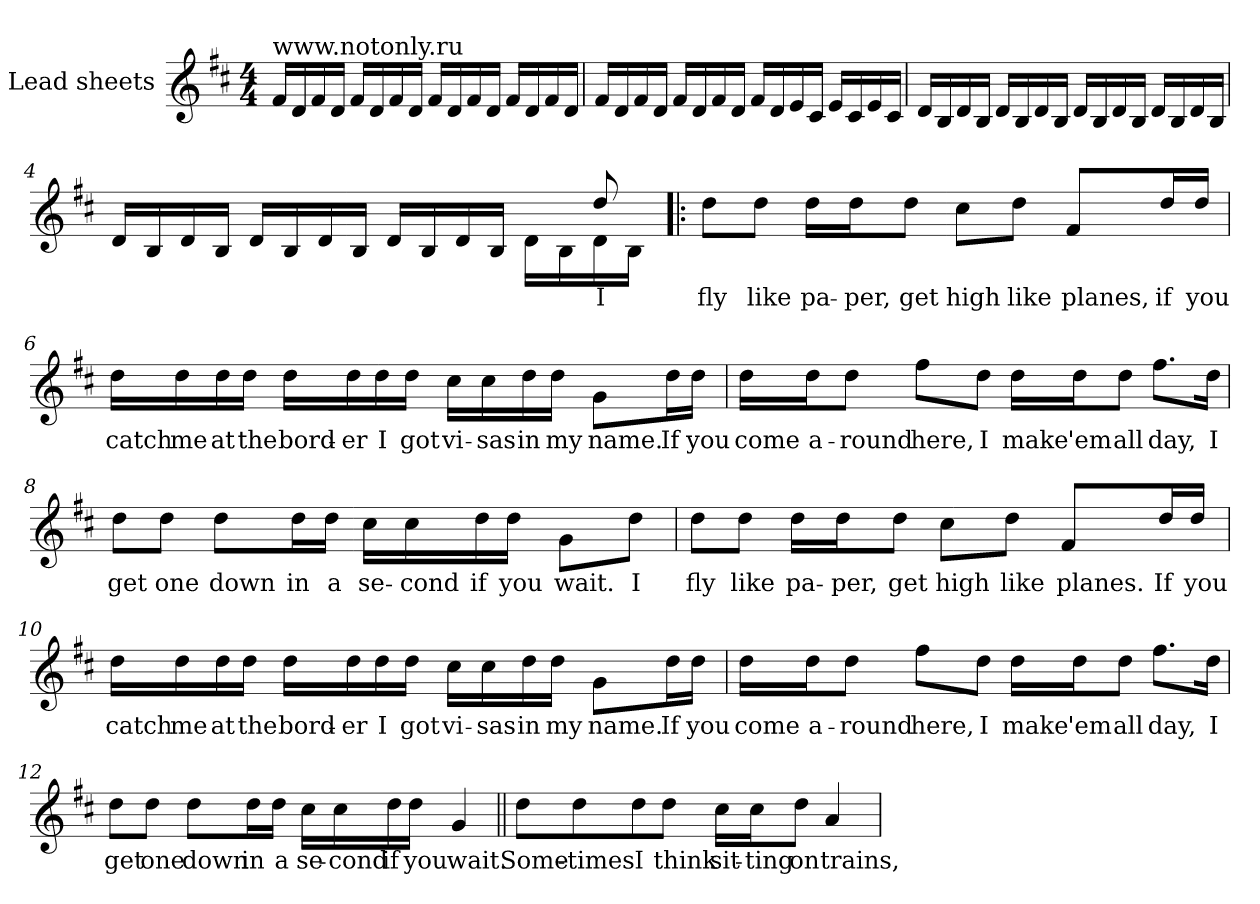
**kern	**text
*part1	*part1
*staff1	*staff1
*I"Lead sheets	*
*clefG2	*
*k[f#c#]	*
*D:	*
*M4/4	*
*MM85	*
=1	=1
!LO:TX:a:t=www.notonly.ru	!
16f#LL	.
16d	.
16f#	.
16dJJ	.
16f#LL	.
16d	.
16f#	.
16dJJ	.
16f#LL	.
16d	.
16f#	.
16dJJ	.
16f#LL	.
16d	.
16f#	.
16dJJ	.
=2	=2
16f#LL	.
16d	.
16f#	.
16dJJ	.
16f#LL	.
16d	.
16f#	.
16dJJ	.
16f#LL	.
16d	.
16e	.
16c#JJ	.
16eLL	.
16c#	.
16e	.
16c#JJ	.
=3	=3
16dLL	.
16B	.
16d	.
16BJJ	.
16dLL	.
16B	.
16d	.
16BJJ	.
16dLL	.
16B	.
16d	.
16BJJ	.
16dLL	.
16B	.
16d	.
16BJJ	.
=4	=4
*^	*
16dLL	2.ryy	.
16B	.	.
16d	.	.
16BJJ	.	.
16dLL	.	.
16B	.	.
16d	.	.
16BJJ	.	.
16dLL	.	.
16B	.	.
16d	.	.
16BJJ	.	.
8ryy	16dLL	.
.	16B	.
!	!	!LO:LY:b:color=#008000
8dd	16d	I
.	16BJJ	.
*v	*v	*
!!LO:LB:g=z
=5!|:	=5!|:
*^	*
!	!	!LO:LY:b:color=#008000
*v	*v	*
8ddL	fly
!	!LO:LY:b:color=#008000
8ddJ	like
!	!LO:LY:b:color=#008000
16ddLL	pa-
!	!LO:LY:b:color=#008000
16ddJ	-per,
!	!LO:LY:b:color=#008000
8ddJ	get
!	!LO:LY:b:color=#008000
8cc#L	high
!	!LO:LY:b:color=#008000
8ddJ	like
!	!LO:LY:b:color=#008000
8f#L	planes,
!	!LO:LY:b:color=#008000
16ddL	if
!	!LO:LY:b:color=#008000
16ddJJ	you
=6	=6
!	!LO:LY:b:color=#008000
16ddLL	catch
!	!LO:LY:b:color=#008000
16dd	me
!	!LO:LY:b:color=#008000
16dd	at
!	!LO:LY:b:color=#008000
16ddJJ	the
!	!LO:LY:b:color=#008000
16ddLL	bord-
!	!LO:LY:b:color=#008000
16dd	-er
!	!LO:LY:b:color=#008000
16dd	I
!	!LO:LY:b:color=#008000
16ddJJ	got
!	!LO:LY:b:color=#008000
16cc#LL	vi-
!	!LO:LY:b:color=#008000
16cc#	-sas
!	!LO:LY:b:color=#008000
16dd	in
!	!LO:LY:b:color=#008000
16ddJJ	my
!	!LO:LY:b:color=#008000
8gL	name.
!	!LO:LY:b:color=#008000
16ddL	If
!	!LO:LY:b:color=#008000
16ddJJ	you
=7	=7
!	!LO:LY:b:color=#008000
16ddLL	come
!	!LO:LY:b:color=#008000
16ddJ	a-
!	!LO:LY:b:color=#008000
8ddJ	-round
!	!LO:LY:b:color=#008000
8ff#L	here,
!	!LO:LY:b:color=#008000
8ddJ	I
!	!LO:LY:b:color=#008000
16ddLL	make
!	!LO:LY:b:color=#008000
16ddJ	'em
!	!LO:LY:b:color=#008000
8ddJ	all
!	!LO:LY:b:color=#008000
8.ff#L	day,
!	!LO:LY:b:color=#008000
16ddJk	I
=8	=8
!	!LO:LY:b:color=#008000
8ddL	get
!	!LO:LY:b:color=#008000
8ddJ	one
!	!LO:LY:b:color=#008000
8ddL	down
!	!LO:LY:b:color=#008000
16ddL	in
!	!LO:LY:b:color=#008000
16ddJJ	a
!	!LO:LY:b:color=#008000
16cc#LL	se-
!	!LO:LY:b:color=#008000
16cc#	-cond
!	!LO:LY:b:color=#008000
16dd	if
!	!LO:LY:b:color=#008000
16ddJJ	you
!	!LO:LY:b:color=#008000
8gL	wait.
!	!LO:LY:b:color=#008000
8ddJ	I
!!LO:LB:g=z
=9	=9
!	!LO:LY:b:color=#008000
8ddL	fly
!	!LO:LY:b:color=#008000
8ddJ	like
!	!LO:LY:b:color=#008000
16ddLL	pa-
!	!LO:LY:b:color=#008000
16ddJ	-per,
!	!LO:LY:b:color=#008000
8ddJ	get
!	!LO:LY:b:color=#008000
8cc#L	high
!	!LO:LY:b:color=#008000
8ddJ	like
!	!LO:LY:b:color=#008000
8f#L	planes.
!	!LO:LY:b:color=#008000
16ddL	If
!	!LO:LY:b:color=#008000
16ddJJ	you
=10	=10
!	!LO:LY:b:color=#008000
16ddLL	catch
!	!LO:LY:b:color=#008000
16dd	me
!	!LO:LY:b:color=#008000
16dd	at
!	!LO:LY:b:color=#008000
16ddJJ	the
!	!LO:LY:b:color=#008000
16ddLL	bord-
!	!LO:LY:b:color=#008000
16dd	-er
!	!LO:LY:b:color=#008000
16dd	I
!	!LO:LY:b:color=#008000
16ddJJ	got
!	!LO:LY:b:color=#008000
16cc#LL	vi-
!	!LO:LY:b:color=#008000
16cc#	-sas
!	!LO:LY:b:color=#008000
16dd	in
!	!LO:LY:b:color=#008000
16ddJJ	my
!	!LO:LY:b:color=#008000
8gL	name.
!	!LO:LY:b:color=#008000
16ddL	If
!	!LO:LY:b:color=#008000
16ddJJ	you
=11	=11
!	!LO:LY:b:color=#008000
16ddLL	come
!	!LO:LY:b:color=#008000
16ddJ	a-
!	!LO:LY:b:color=#008000
8ddJ	-round
!	!LO:LY:b:color=#008000
8ff#L	here,
!	!LO:LY:b:color=#008000
8ddJ	I
!	!LO:LY:b:color=#008000
16ddLL	make
!	!LO:LY:b:color=#008000
16ddJ	'em
!	!LO:LY:b:color=#008000
8ddJ	all
!	!LO:LY:b:color=#008000
8.ff#L	day,
!	!LO:LY:b:color=#008000
16ddJk	I
=12	=12
!	!LO:LY:b:color=#008000
8ddL	get
!	!LO:LY:b:color=#008000
8ddJ	one
!	!LO:LY:b:color=#008000
8ddL	down
!	!LO:LY:b:color=#008000
16ddL	in
!	!LO:LY:b:color=#008000
16ddJJ	a
!	!LO:LY:b:color=#008000
16cc#LL	se-
!	!LO:LY:b:color=#008000
16cc#	-cond
!	!LO:LY:b:color=#008000
16dd	if
!	!LO:LY:b:color=#008000
16ddJJ	you
!	!LO:LY:b:color=#008000
4g	wait.
!!LO:LB:g=z
=13||	=13||
!	!LO:LY:b:color=#008000
8ddL	Some-
!	!LO:LY:b:color=#008000
8dd	-times
!	!LO:LY:b:color=#008000
8dd	I
!	!LO:LY:b:color=#008000
8ddJ	think
!	!LO:LY:b:color=#008000
16cc#LL	sit-
!	!LO:LY:b:color=#008000
16cc#J	-ting
!	!LO:LY:b:color=#008000
8ddJ	on
!	!LO:LY:b:color=#008000
4a	trains,
=	=
*-	*-
